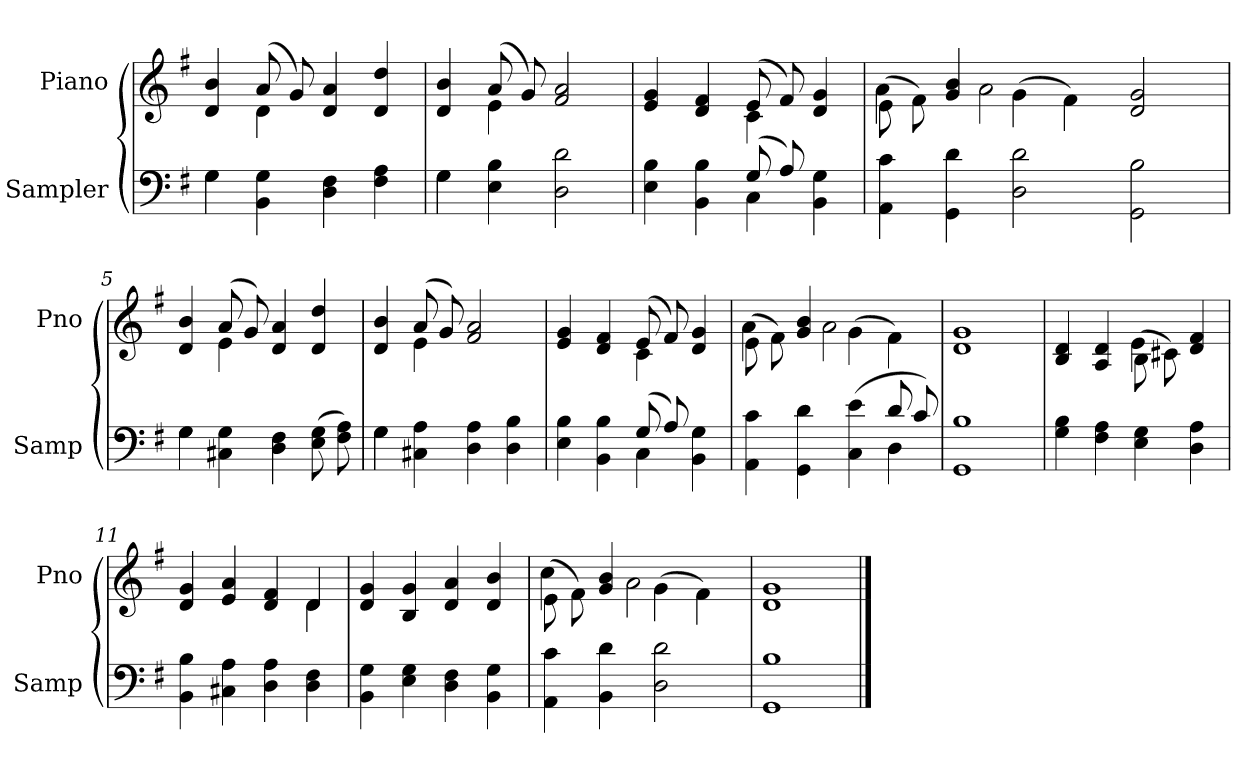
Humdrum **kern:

**kern	**kern
*part2	*part1
*staff2	*staff1
*I"Sampler	*I"Piano
*I'Samp	*I'Pno
*clefF4	*clefG2
*k[f#]	*k[f#]
*G:	*G:
=1	=1
*^	*^
4G\	4G	4d 4b	4ryy
4BB\ 4G\	2.ryy	(8a/	4d
.	.	8g/)	.
4D\ 4F#\	.	4d/ 4a/	2ryy
4F#\ 4A\	.	4d/ 4dd/	.
=2	=2	=2	=2
4G\	4G	4d/ 4b/	4ryy
4E\ 4B\	2.ryy	(8a/	4e
.	.	8g/)	.
2D\ 2d\	.	2f#/ 2a/	2ryy
=3	=3	=3	=3
4E\ 4B\	2ryy	4e/ 4g/	2ryy
4BB\ 4B\	.	4d/ 4f#/	.
(8G/	4C	(8e/	4c
8A/)	.	8f#/)	.
4BB\ 4G\	4ryy	4d/ 4g/	4ryy
*v	*v	*	*
=4	=4	=4
4AA\ 4c\	(8e\	4a
.	8f#\)	.
4GG\ 4d\	4g/ 4b/	8ryy
.	.	2a
2D\ 2d\	(4g\	.
.	4f#\)	.
.	.	2ryy
2GG\ 2B\	2d/ 2g/	.
.	.	8ryy
=5	=5	=5
*^	*	*
4G\	4G	4d/ 4b/	4ryy
4C#X\ 4G\	2.ryy	(8a/	4e
.	.	8g/)	.
4D\ 4F#\	.	4d/ 4a/	2ryy
(8E\ 8G\	.	4d/ 4dd/	.
8F#\ 8A\)	.	.	.
=6	=6	=6	=6
4G\	4G	4d/ 4b/	4ryy
4C#X\ 4A\	2.ryy	(8a/	4e
.	.	8g/)	.
4D\ 4A\	.	2f#/ 2a/	2ryy
4D\ 4B\	.	.	.
=7	=7	=7	=7
4E\ 4B\	2ryy	4e/ 4g/	2ryy
4BB\ 4B\	.	4d/ 4f#/	.
(8G/	4C	(8e/	4c
8A/)	.	8f#/)	.
4BB\ 4G\	4ryy	4d/ 4g/	4ryy
=8	=8	=8	=8
4AA\ 4c\	2.ryy	(8e\	4a
.	.	8f#\)	.
4GG\ 4d\	.	4g/ 4b/	8ryy
.	.	.	2a
(4C\ 4e\	.	(4g\	.
8d/	4D	4f#\)	.
8c/)	.	.	8ryy
*v	*v	*	*
*	*v	*v
=9	=9
1GG\ 1B\	1d/ 1g/
=10	=10
*	*^
4G\ 4B\	4B/ 4d/	2ryy
4F#\ 4A\	4A/ 4d/	.
4E\ 4G\	(8B\	4e
.	8c#X\)	.
4D\ 4A\	4d/ 4f#/	4ryy
=11	=11	=11
4BB\ 4B\	4d/ 4g/	2.ryy
4C#X\ 4A\	4e/ 4a/	.
4D\ 4A\	4d/ 4f#/	.
4D\ 4F#\	4d/	4d
*	*v	*v
=12	=12
4BB\ 4G\	4d/ 4g/
4E\ 4G\	4B/ 4g/
4D\ 4F#\	4d/ 4a/
4BB\ 4G\	4d/ 4b/
=13	=13
*	*^
4AA\ 4c\	(8e\	4cc
.	8f#\)	.
4BB\ 4d\	4g/ 4b/	8ryy
.	.	2a
2D\ 2d\	(4g\	.
.	4f#\)	.
.	.	8ryy
*	*v	*v
=14	=14
1GG\ 1B\	1d/ 1g/
==	==
*-	*-
